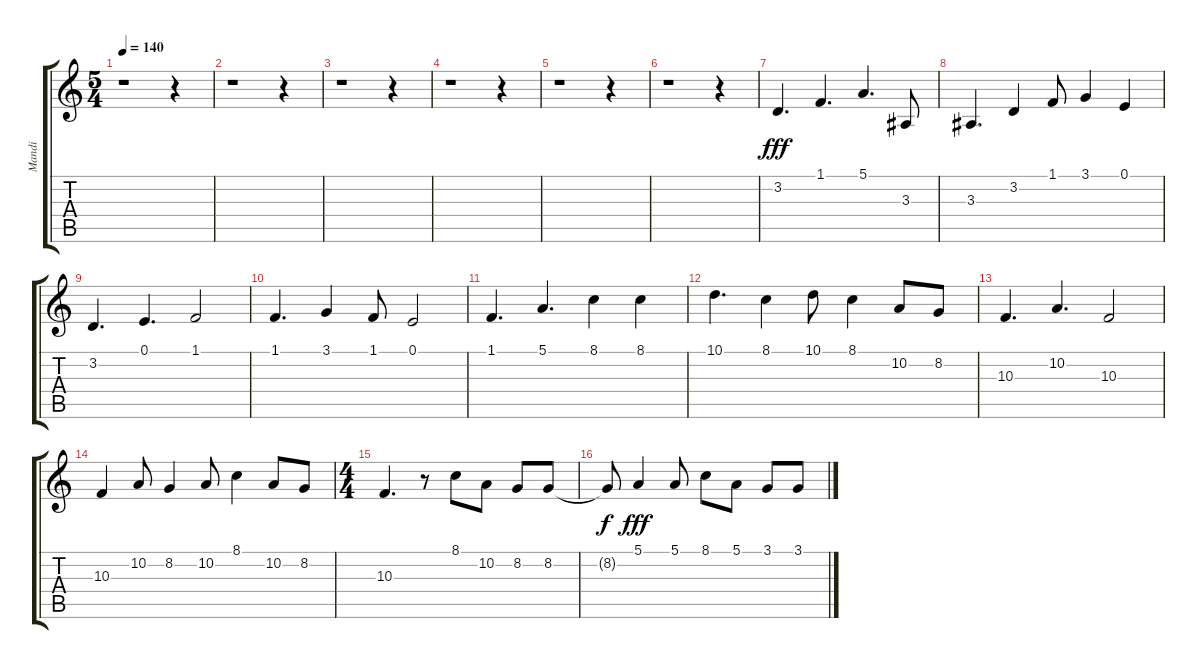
\track ("Mandi" "Mandi") {instrument voiceoohs}
\staff {score tabs}
\tuning (E4 B3 G3 D3 A2 E2) {hide}
\ts (5 4)
\tempo 140
\clef g2
\ks c
r.1{dy f} r.4 |
r.1 r.4 |
r.1 r.4 |
r.1 r.4 |
r.1 r.4 |
r.1 r.4 |
3.2.4{d dy fff} 1.1.4{d} 5.1.4{d} 3.3.8 |
3.3.4{d} 3.2.4 1.1.8 3.1.4 0.1.4 |
3.2.4{d} 0.1.4{d} 1.1.2 |
1.1.4{d} 3.1.4 1.1.8 0.1.2 |
1.1.4{d} 5.1.4{d} 8.1.4 8.1.4 |
10.1.4{d} 8.1.4 10.1.8 8.1.4 10.2.8 8.2.8 |
10.3.4{d} 10.2.4{d} 10.3.2 |
10.3.4 10.2.8 8.2.4 10.2.8 8.1.4 10.2.8 8.2.8 |
\ts (4 4)
10.3.4{d} r.8 8.1.8 10.2.8 8.2.8 8.2.8 |
8.2{t}.8{dy f} 5.1.4{dy fff} 5.1.8 8.1.8 5.1.8 3.1.8 3.1.8
